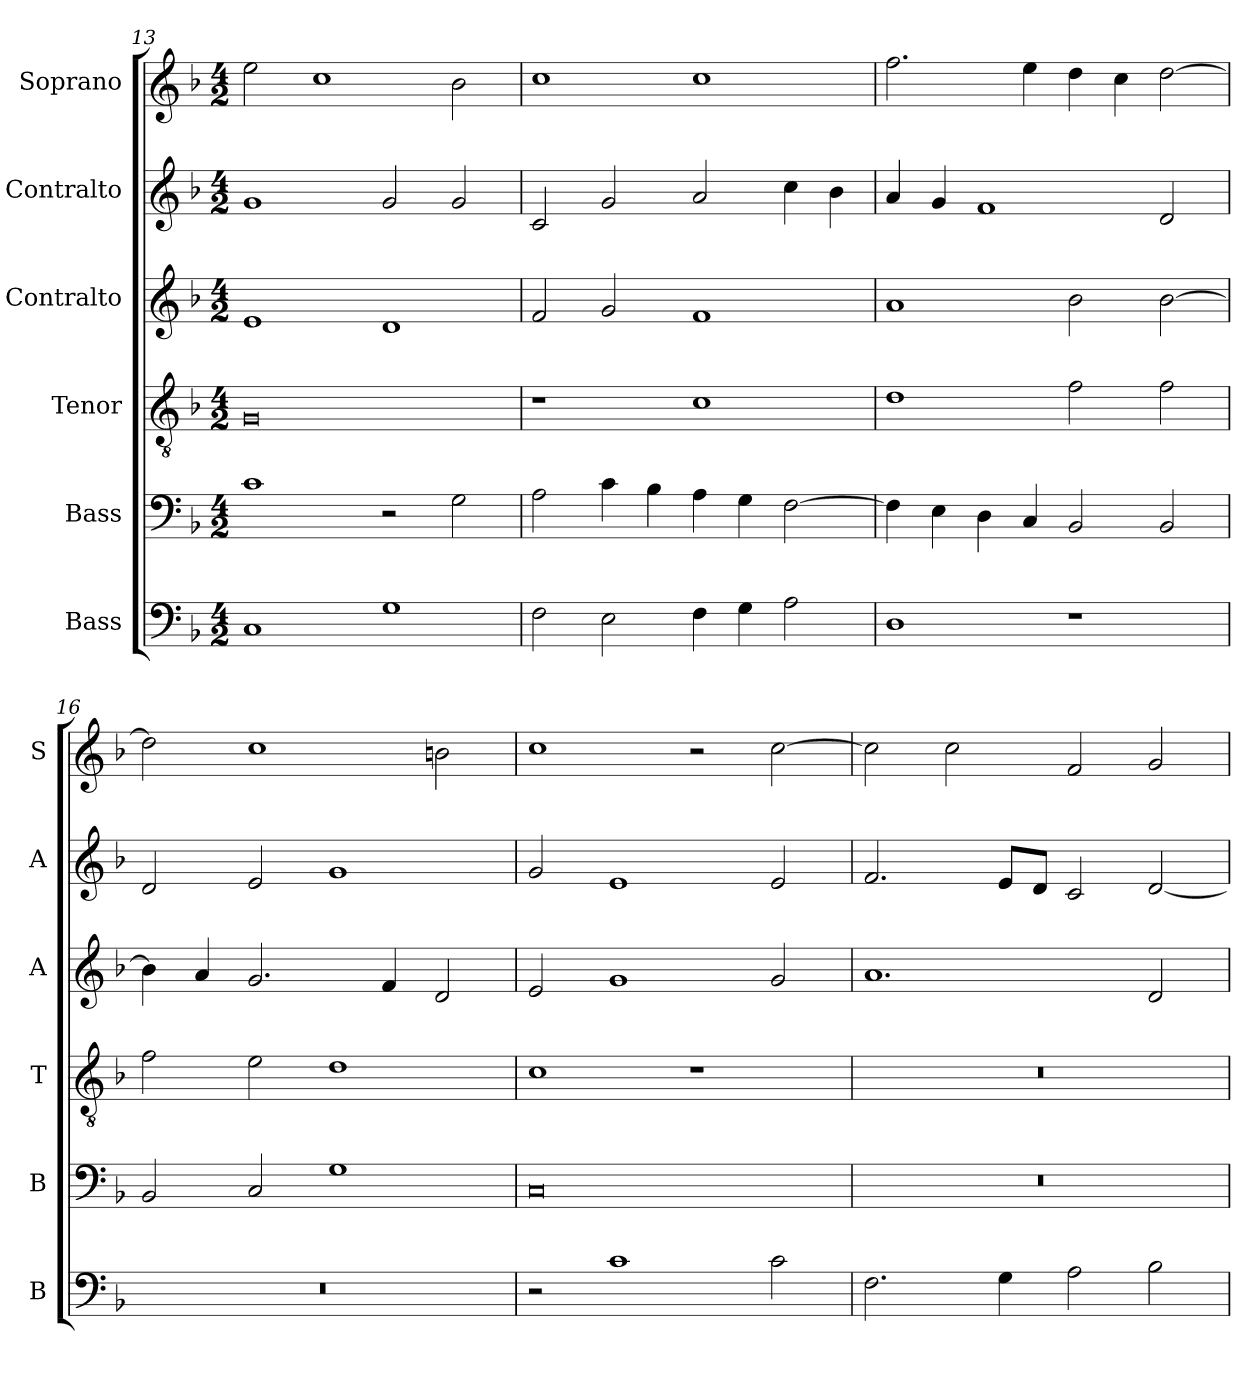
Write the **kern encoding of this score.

**kern	**kern	**kern	**kern	**kern	**kern
*part6	*part5	*part4	*part3	*part2	*part1
*staff6	*staff5	*staff4	*staff3	*staff2	*staff1
*I"Bass	*I"Bass	*I"Tenor	*I"Contralto	*I"Contralto	*I"Soprano
*I'B	*I'B	*I'T	*I'A	*I'A	*I'S
*clefF4	*clefF4	*clefGv2	*clefG2	*clefG2	*clefG2
*k[b-]	*k[b-]	*k[b-]	*k[b-]	*k[b-]	*k[b-]
*F:ion	*F:ion	*F:ion	*F:ion	*F:ion	*F:ion
*M4/2	*M4/2	*M4/2	*M4/2	*M4/2	*M4/2
=13	=13	=13	=13	=13	=13
1C	1c	0G	1e	1g	2ee
.	.	.	.	.	1cc
1G	2r	.	1d	2g	.
.	2G	.	.	2g	2b-
=14	=14	=14	=14	=14	=14
2F	2A	1r	2f	2c	1cc
2E	4c	.	2g	2g	.
.	4B-	.	.	.	.
4F	4A	1c	1f	2a	1cc
4G	4G	.	.	.	.
2A	[2F	.	.	4cc	.
.	.	.	.	4b-	.
=15	=15	=15	=15	=15	=15
1D	4F]	1d	1a	4a	2.ff
.	4E	.	.	4g	.
.	4D	.	.	1f	.
.	4C	.	.	.	4ee
1r	2BB-	2f	2b-	.	4dd
.	.	.	.	.	4cc
.	2BB-	2f	[2b-	2d	[2dd
=16	=16	=16	=16	=16	=16
0r	2BB-	2f	4b-]	2d	2dd]
.	.	.	4a	.	.
.	2C	2e	2.g	2e	1cc
.	1G	1d	.	1g	.
.	.	.	4f	.	.
.	.	.	2d	.	2bn
=17	=17	=17	=17	=17	=17
2r	0C	1c	2e	2g	1cc
1c	.	.	1g	1e	.
.	.	1r	.	.	2r
2c	.	.	2g	2e	[2cc
=18	=18	=18	=18	=18	=18
2.F	0r	0r	1.a	2.f	2cc]
.	.	.	.	.	2cc
4G	.	.	.	8e/L	.
.	.	.	.	8d/J	.
2A	.	.	.	2c	2f
2B-	.	.	2d	[2d	2g
=	=	=	=	=	=
*-	*-	*-	*-	*-	*-
